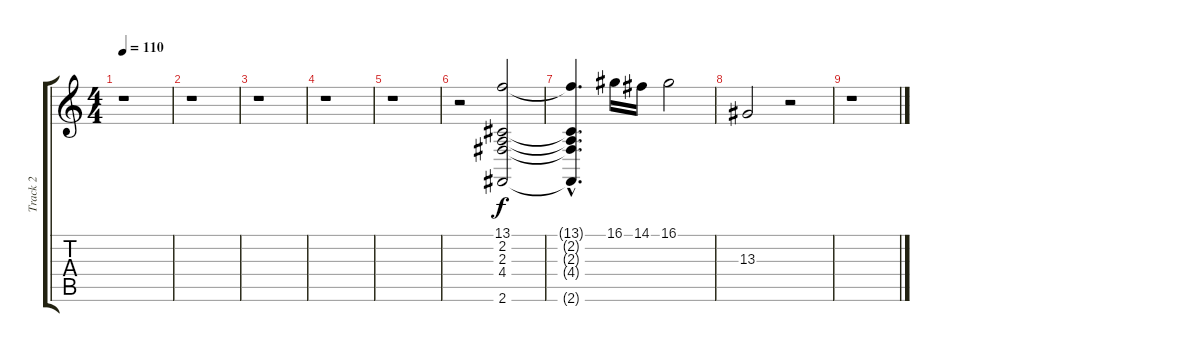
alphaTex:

\track ("Track 2" "Track 2") {instrument stringensemble1}
\staff {score tabs}
\tuning (E4 B3 G3 D3 A2 E2) {hide}
\ts (4 4)
\tempo 110
\clef g2
\ks c
r.1{dy f} |
r.1 |
r.1 |
r.1 |
r.1 |
r.2 (13.1 2.2 2.3 4.4 2.6).2 |
(13.1{hac t} 2.2{t} 2.3{t} 4.4{t} 2.6{t}).4{d} 16.1.16 14.1.16 16.1.2 |
13.3.2 r.2 |
r.1
